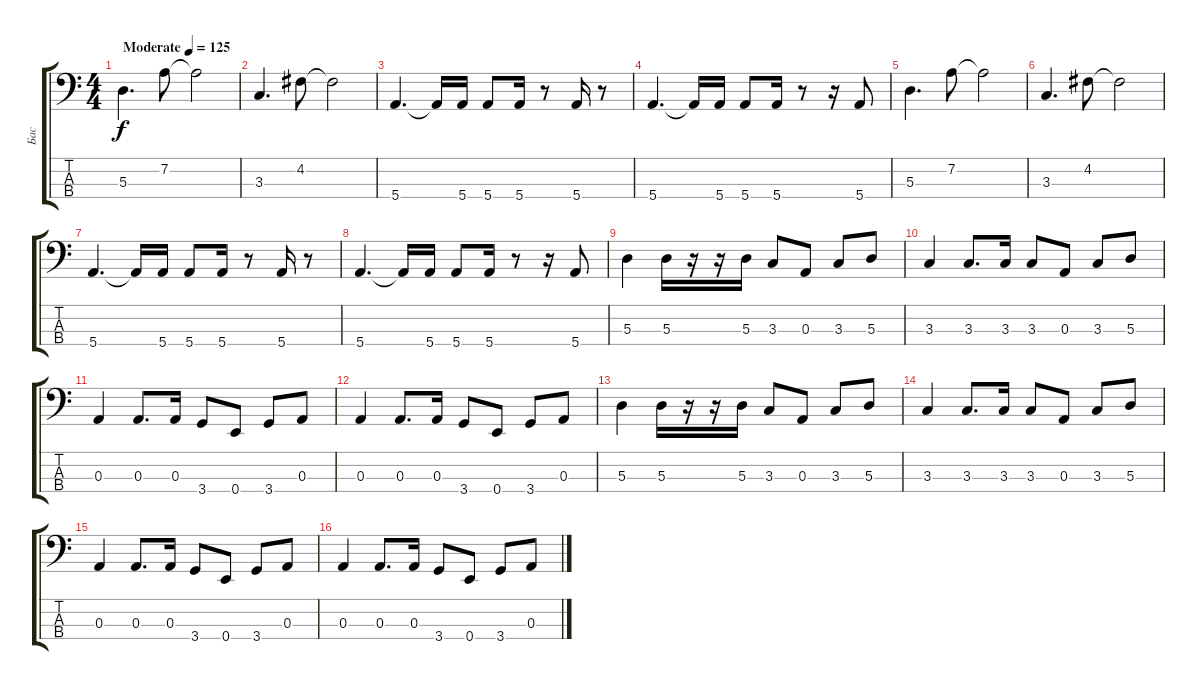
\track ("Бас" "Бас") {instrument slapbass2}
\staff {score tabs}
\tuning (G2 D2 A1 E1) {hide}
\ts (4 4)
\tempo (125 "Moderate")
\clef f4
\ks c
5.3.4{d dy f instrument slapbass2} 7.2.8 7.2{t}.2 |
3.3.4{d} 4.2.8 4.2{t}.2 |
5.4.4{d} 5.4{t}.16 5.4.16 5.4.8 5.4.16 r.8 5.4.16 r.8 |
5.4.4{d} 5.4{t}.16 5.4.16 5.4.8 5.4.16 r.8 r.16 5.4.8 |
5.3.4{d} 7.2.8 7.2{t}.2 |
3.3.4{d} 4.2.8 4.2{t}.2 |
5.4.4{d} 5.4{t}.16 5.4.16 5.4.8 5.4.16 r.8 5.4.16 r.8 |
5.4.4{d} 5.4{t}.16 5.4.16 5.4.8 5.4.16 r.8 r.16 5.4.8 |
5.3.4 5.3.16 r.16 r.16 5.3.16 3.3.8 0.3.8 3.3.8 5.3.8 |
3.3.4 3.3.8{d} 3.3.16 3.3.8 0.3.8 3.3.8 5.3.8 |
0.3.4 0.3.8{d} 0.3.16 3.4.8 0.4.8 3.4.8 0.3.8 |
0.3.4 0.3.8{d} 0.3.16 3.4.8 0.4.8 3.4.8 0.3.8 |
5.3.4 5.3.16 r.16 r.16 5.3.16 3.3.8 0.3.8 3.3.8 5.3.8 |
3.3.4 3.3.8{d} 3.3.16 3.3.8 0.3.8 3.3.8 5.3.8 |
0.3.4 0.3.8{d} 0.3.16 3.4.8 0.4.8 3.4.8 0.3.8 |
0.3.4 0.3.8{d} 0.3.16 3.4.8 0.4.8 3.4.8 0.3.8
